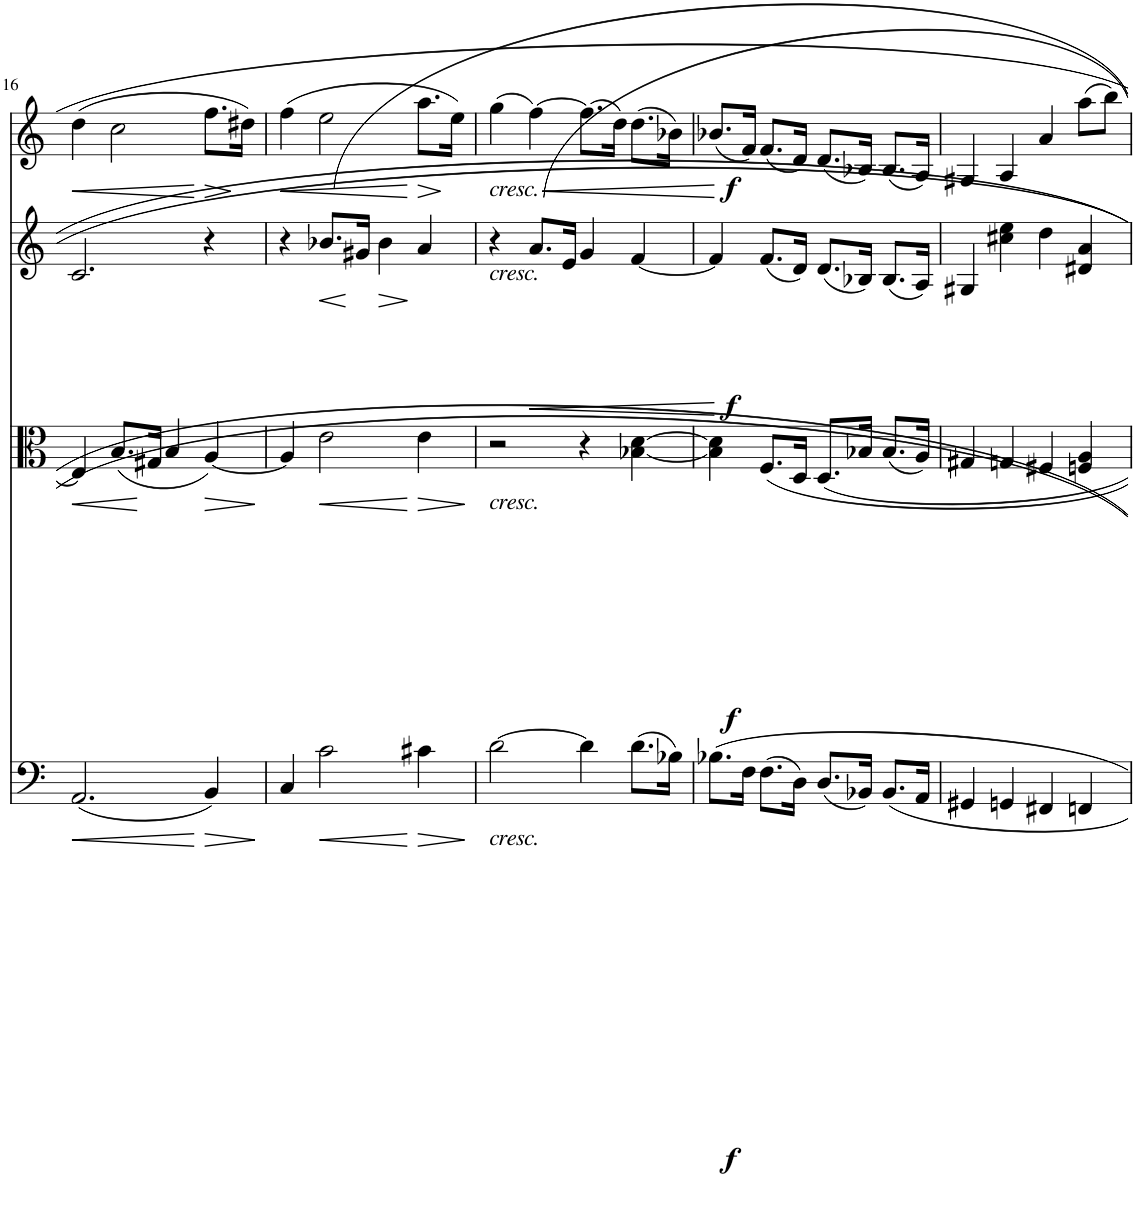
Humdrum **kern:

**kern	**dynam	**kern	**dynam	**kern	**dynam	**kern	**dynam
*part4	*part4	*part3	*part3	*part2	*part2	*part1	*part1
*staff4	*staff4	*staff3	*staff3	*staff2	*staff2	*staff1	*staff1
*I"Violoncello	*	*I"Viola	*	*I"Violin II	*	*I"Violin I	*
*I'Vc	*	*I'Vla	*	*I'Vln	*	*I'Vln	*
!!LO:PB:g=z
*clefF4	*	*clefC3	*	*clefG2	*	*clefG2	*
*k[]	*	*k[]	*	*k[]	*	*k[]	*
*M4/4	*	*M4/4	*	*M4/4	*	*M4/4	*
=16	=16	=16	=16	=16	=16	=16	=16
!	!LO:HP:b	!	!LO:HP:b	!	!	!	!LO:HP:b
(2.AA/	<	4E/]	<	2.c/	.	(4dd\	<
.	.	(8.B/L	.	.	.	2cc\	.
.	.	16G#X/Jk	[	.	.	.	.
.	.	4B/	.	.	.	.	.
!	!LO:HP:n=1:b	!	!LO:HP:b	!	!	!	!LO:HP:n=1:b
4BB/)	[ >	[4A/)	>	4r	.	8.ff\L	[ >
.	.	.	.	.	.	16dd#X\Jk)	]
.	]	.	]	.	.	.	.
=17	=17	=17	=17	=17	=17	=17	=17
!	!	!	!	!	!	!	!LO:HP:b
4C/	.	4A/]	.	4r	.	(4ff\	<
!	!LO:HP:b	!	!LO:HP:b	!	!LO:HP:b	!	!
2c\	<	2e\	<	8.b-X/L	<	2ee\	.
.	.	.	.	16g#X/Jk	[	.	.
!	!	!	!	!	!LO:HP:b	!	!
.	.	.	.	4b-\	>	.	.
!	!LO:HP:n=1:b	!	!LO:HP:n=1:b	!	!	!	!LO:HP:n=1:b
4c#X\	[ >	4e\	[ >	4a/	]	8.aa\L	[ >
.	.	.	.	.	.	16ee\Jk)	]
.	]	.	]	.	.	.	.
=18	=18	=18	=18	=18	=18	=18	=18
!	!	!	!	!	!	!LO:TX:b:i:t=cresc.	!
!	!	!	!	!LO:TX:b:i:t=cresc.	!	!	!
!	!	!LO:TX:b:i:t=cresc.	!	!	!	!	!
!LO:TX:b:i:t=cresc.	!	!	!	!	!	!	!
!	!	!	!	!	!	!	!LO:HP:b
[2d\	.	2r	.	4r	.	(4gg\	<
!	!	!	!	!	!LO:HP:b	!	!
.	.	.	.	8.a/L	<	[4ff\)	.
.	.	.	.	16e/Jk	.	.	.
4d\]	.	4r	.	4g/	.	(8.ff\L]	.
.	.	.	.	.	.	16dd\Jk)	.
(8.d\L	.	[4B-X\ [4d\	.	[4f/	.	(8.dd\L	.
16B-X\Jk)	.	.	.	.	.	16b-X\Jk)	.
.	.	.	.	.	[	.	[
=19	=19	=19	=19	=19	=19	=19	=19
!	!LO:DY:b	!	!LO:DY:b	!	!LO:DY:b	!	!LO:DY:b
8.B-X\L	f	4B-\] 4d\]	f	4f/]	f	(8.b-X/L	f
16F\Jk	.	.	.	.	.	16f/Jk)	.
(8.F\L	.	8.F/L	.	(8.f/L	.	(8.f/L	.
16D\Jk)	.	16D/Jk	.	16d/Jk)	.	16d/Jk)	.
(8.D/L	.	8.D/L	.	(8.d/L	.	(8.d/L	.
16BB-X/Jk)	.	16B-X/Jk	.	16B-X/Jk)	.	16B-X/Jk)	.
8.BB-/L	.	(8.B-/L	.	(8.B-/L	.	(8.B-/L	.
16AA/Jk	.	16A/Jk)	.	16A/Jk)	.	16A/Jk)	.
=20	=20	=20	=20	=20	=20	=20	=20
4GG#X/	.	4G#X/	.	4G#X/	.	4G#X/	.
4GGn/	.	4Gn/	.	4cc#X\ 4ee\	.	4A/	.
4FF#X/	.	4F#X/	.	4dd\	.	4a/	.
4FFn/	.	4Fn/ 4A/	.	4d#X/ 4a/	.	(8aa\L	.
.	.	.	.	.	.	8bb\J)	.
=	=	=	=	=	=	=	=
*-	*-	*-	*-	*-	*-	*-	*-
